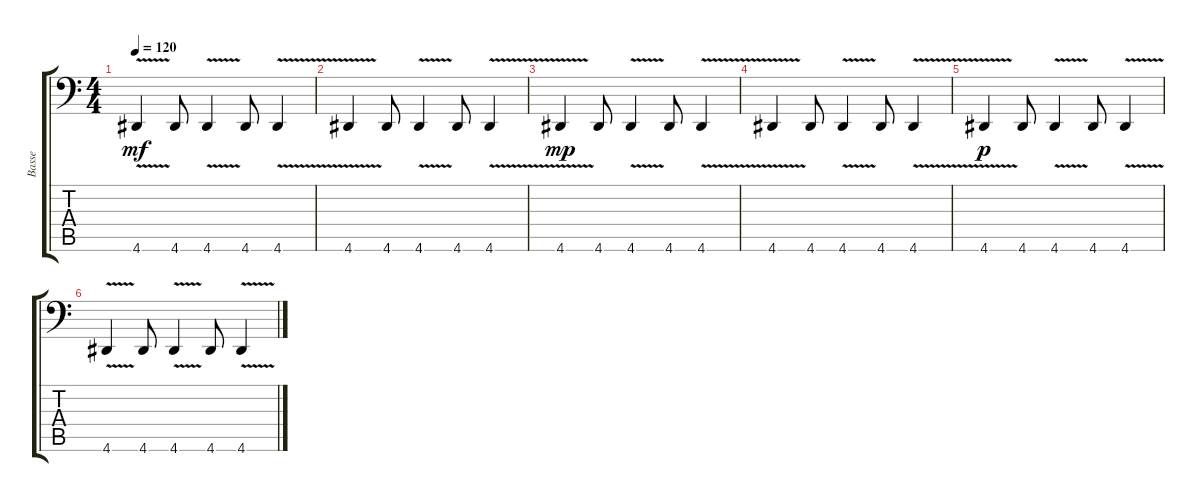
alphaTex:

\track ("Basse" "Basse") {instrument electricbassfinger}
\staff {score tabs}
\tuning (C3 G2 D2 A1 E1 B0) {hide}
\ts (4 4)
\tempo 120
\clef f4
\ks c
4.6{v}.4{dy mf} 4.6.8 4.6{v}.4 4.6.8 4.6{v}.4 |
4.6{v}.4 4.6.8 4.6{v}.4 4.6.8 4.6{v}.4 |
4.6{v}.4{dy mp} 4.6.8 4.6{v}.4 4.6.8 4.6{v}.4 |
4.6{v}.4 4.6.8 4.6{v}.4 4.6.8 4.6{v}.4 |
4.6{v}.4{dy p} 4.6.8 4.6{v}.4 4.6.8 4.6{v}.4 |
4.6{v}.4 4.6.8 4.6{v}.4 4.6.8 4.6{v}.4
